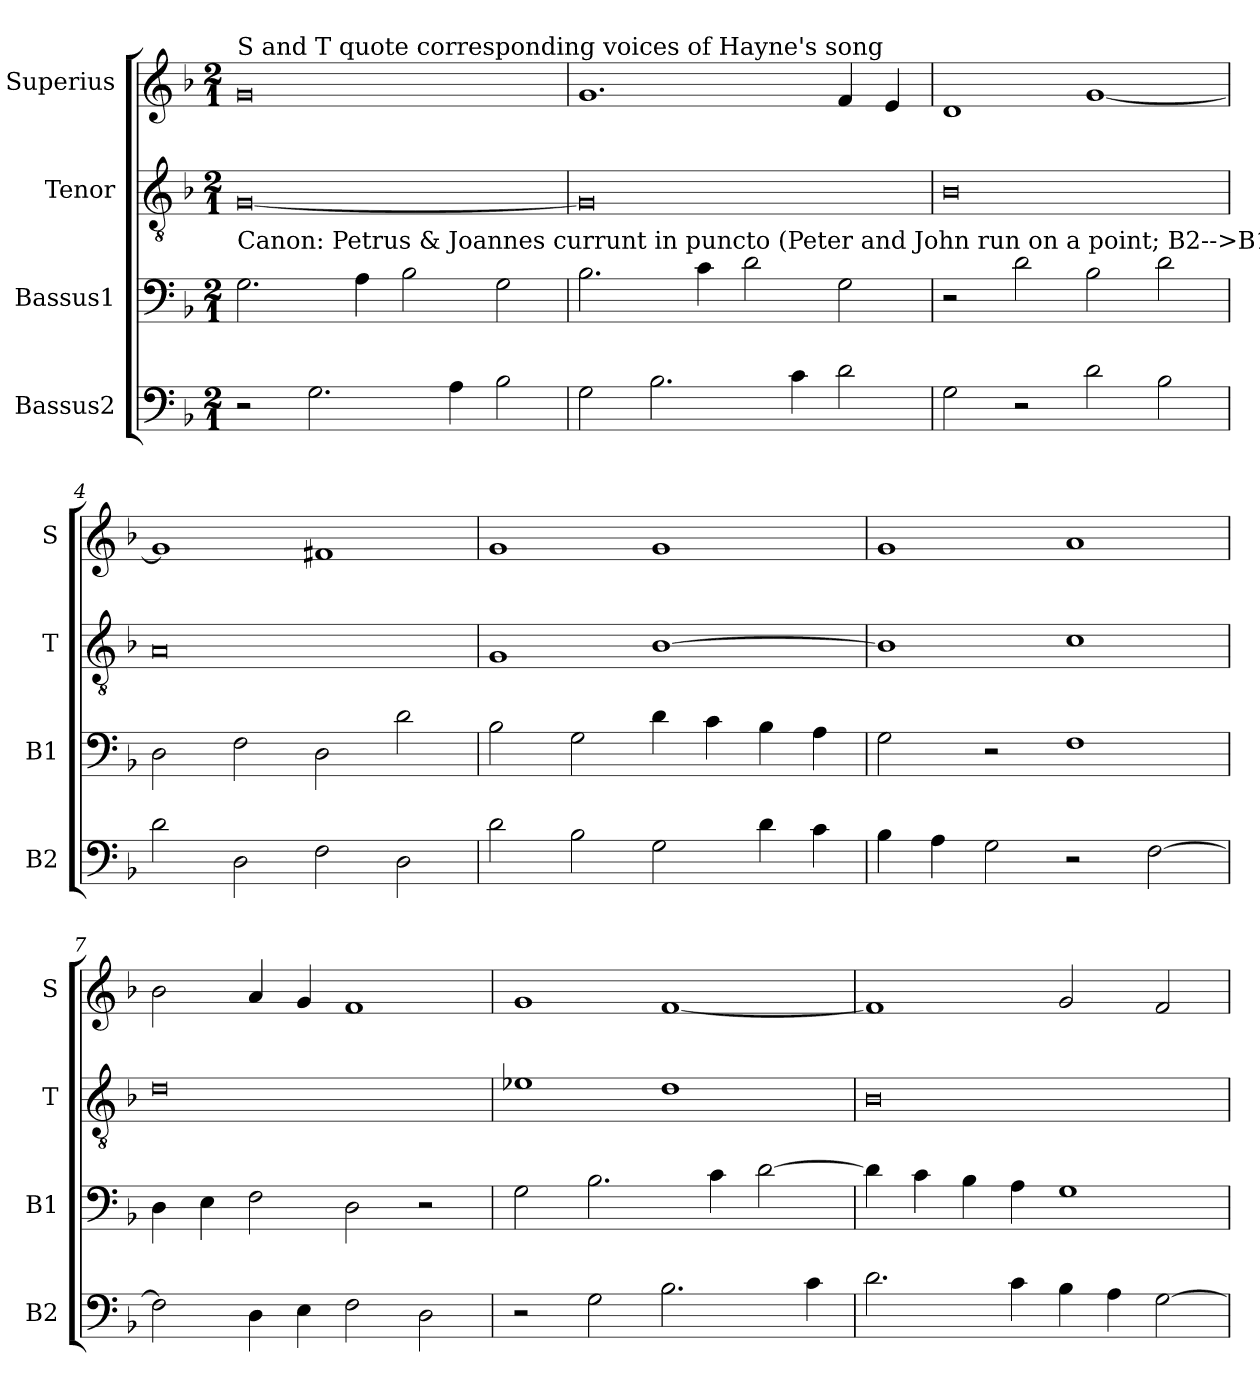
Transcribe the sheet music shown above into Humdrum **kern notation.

**kern	**kern	**kern	**kern
*part4	*part3	*part2	*part1
*staff4	*staff3	*staff2	*staff1
*I"Bassus2	*I"Bassus1	*I"Tenor	*I"Superius
*I'B2	*I'B1	*I'T	*I'S
*clefF4	*clefF4	*clefGv2	*clefG2
*k[b-]	*k[b-]	*k[b-]	*k[b-]
*M2/1	*M2/1	*M2/1	*M2/1
=1	=1	=1	=1
!	!	!	!LO:TX:a:t=S and T quote corresponding voices of Hayne's song
!	!LO:TX:a:t=Canon&colon; Petrus & Joannes currunt in puncto (Peter and John run on a point; B2-->B1 caonon at the unison, one minim, with B2 beginning on B1's first dot)	!	!
2r	2.G\	[0G	0g
2.G\	.	.	.
.	4A\	.	.
.	2B-\	.	.
4A\	.	.	.
2B-\	2G\	.	.
=2	=2	=2	=2
2G\	2.B-\	0G]	1.g
2.B-\	.	.	.
.	4c\	.	.
.	2d\	.	.
4c\	.	.	.
2d\	2G\	.	4f/
.	.	.	4e/
=3	=3	=3	=3
2G\	2r	0B-	1d
2r	2d\	.	.
2d\	2B-\	.	[1g
2B-\	2d\	.	.
=4	=4	=4	=4
2d\	2D\	0A	1g]
2D\	2F\	.	.
2F\	2D\	.	1f#X
2D\	2d\	.	.
=5	=5	=5	=5
2d\	2B-\	1G	1g
2B-\	2G\	.	.
2G\	4d\	[1B-	1g
.	4c\	.	.
4d\	4B-\	.	.
4c\	4A\	.	.
=6	=6	=6	=6
4B-\	2G\	1B-]	1g
4A\	.	.	.
2G\	2r	.	.
2r	1F	1c	1a
[2F\	.	.	.
=7	=7	=7	=7
2F\]	4D\	0d	2b-\
.	4E\	.	.
4D\	2F\	.	4a/
4E\	.	.	4g/
2F\	2D\	.	1f
2D\	2r	.	.
=8	=8	=8	=8
2r	2G\	1e-X	1g
2G\	2.B-\	.	.
2.B-\	.	1d	[1f
.	4c\	.	.
.	[2d\	.	.
4c\	.	.	.
=9	=9	=9	=9
2.d\	4d\]	0B-	1f]
.	4c\	.	.
.	4B-\	.	.
4c\	4A\	.	.
4B-\	1G	.	2g/
4A\	.	.	.
[2G\	.	.	2f/
=	=	=	=
*-	*-	*-	*-
